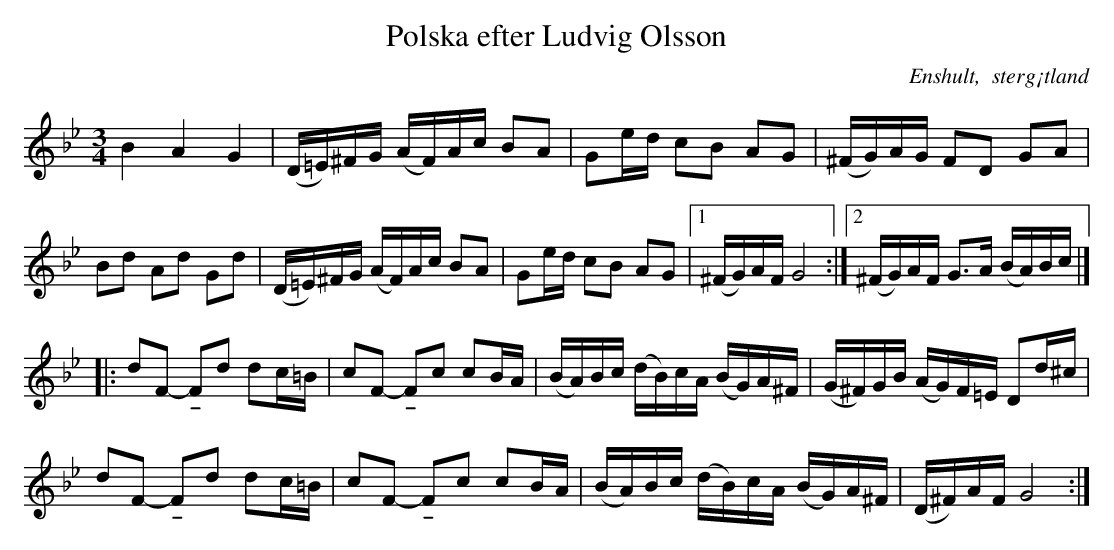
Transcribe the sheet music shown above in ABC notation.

X:1
T: Polska efter Ludvig Olsson
O: Enshult,  sterg¡tland
M: 3/4
L: 1/16
K: Gm
B4 A4 G4       | (D=E)^FG (AF)Ac B2A2 | G2ed c2B2 A2G2 | (^FG)AG F2D2 G2A2 |
B2d2 A2d2 G2d2 | (D=E)^FG (AF)Ac B2A2 | G2ed c2B2 A2G2 |1 (^FG)AF G8 :|2 (^FG)AF G2>A2 (BA)Bc |]
|: d2F2 -!tenuto!F2d2 d2c=B | c2F2 -!tenuto!F2c2 c2BA | (BA)Bc (dB)cA (BG)A^F | (G^F)GB (AG)F=E D2d^c |
   d2F2 -!tenuto!F2d2 d2c=B | c2F2 -!tenuto!F2c2 c2BA | (BA)Bc (dB)cA (BG)A^F | (D^F)AF G8 :|
